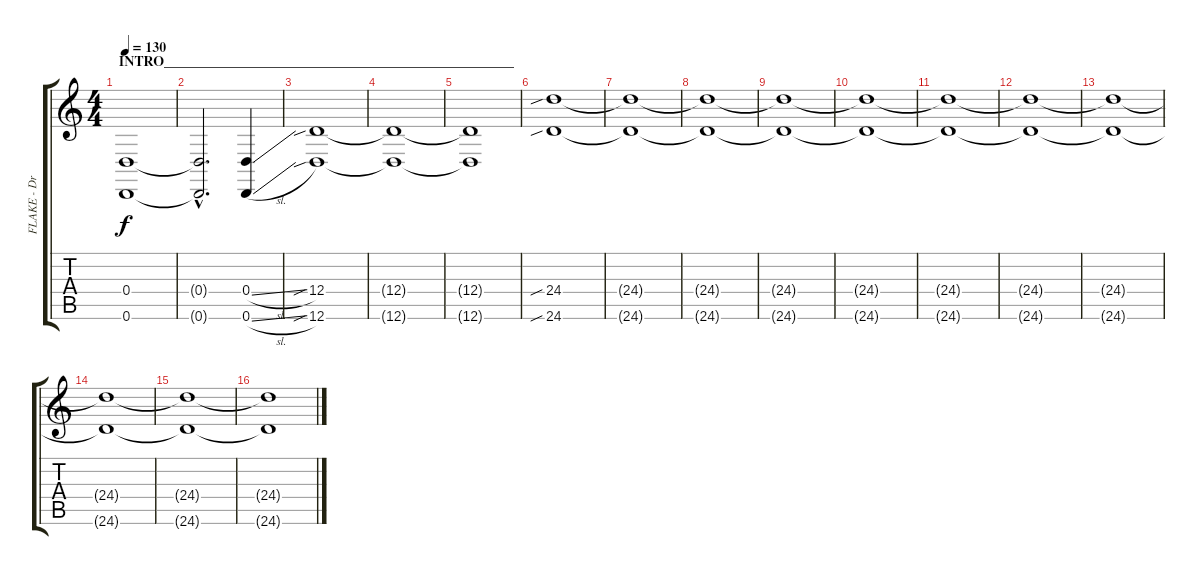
\track ("FLAKE - Dropped D" "FLAKE - Dr") {instrument stringensemble1}
\staff {score tabs}
\tuning (E4 B3 G3 D3 A2 D2) {hide}
\ts (4 4)
\section ("" "INTRO__________________________________________________")
\tempo 130
\clef g2
\ks c
(0.4 0.6).1{dy f instrument stringensemble1} |
(0.4{hac t} 0.6{hac t}).2{d} (0.4{sl} 0.6{sl}).4 |
(12.4{sib} 12.6{sib}).1 |
(12.4{t} 12.6{t}).1 |
(12.4{t} 12.6{t}).1 |
(24.4{sib} 24.6{sib}).1 |
(24.4{t} 24.6{t}).1 |
(24.4{t} 24.6{t}).1 |
(24.4{t} 24.6{t}).1 |
(24.4{t} 24.6{t}).1 |
(24.4{t} 24.6{t}).1 |
(24.4{t} 24.6{t}).1 |
(24.4{t} 24.6{t}).1 |
(24.4{t} 24.6{t}).1 |
(24.4{t} 24.6{t}).1 |
(24.4{t} 24.6{t}).1
